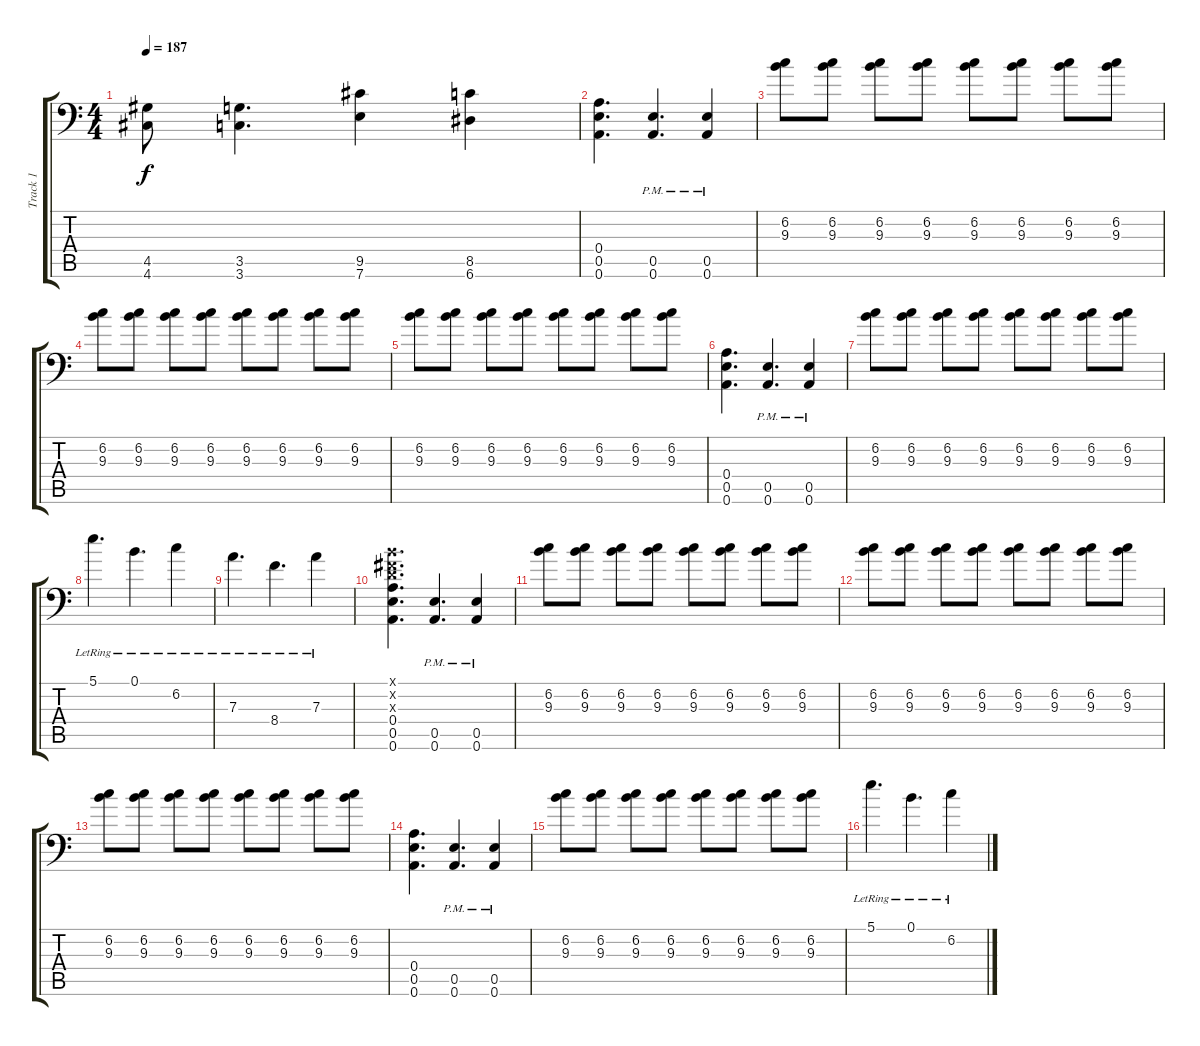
\track ("Track 1" "Track 1") {instrument distortionguitar}
\staff {score tabs}
\tuning (B3 Gb3 D3 A2 E2 A1) {hide}
\ts (4 4)
\tempo 187
\clef f4
\ks c
(4.5{t} 4.6{t}).8{dy f} (3.5 3.6).4{d} (9.5 7.6).4 (8.5 6.6).4 |
(0.4 0.5 0.6).4{d} (0.5{pm} 0.6{pm}).4{d} (0.5{pm} 0.6{pm}).4 |
(6.2 9.3).8 (6.2 9.3).8 (6.2 9.3).8 (6.2 9.3).8 (6.2 9.3).8 (6.2 9.3).8 (6.2 9.3).8 (6.2 9.3).8 |
(6.2 9.3).8 (6.2 9.3).8 (6.2 9.3).8 (6.2 9.3).8 (6.2 9.3).8 (6.2 9.3).8 (6.2 9.3).8 (6.2 9.3).8 |
(6.2 9.3).8 (6.2 9.3).8 (6.2 9.3).8 (6.2 9.3).8 (6.2 9.3).8 (6.2 9.3).8 (6.2 9.3).8 (6.2 9.3).8 |
(0.4 0.5 0.6).4{d} (0.5{pm} 0.6{pm}).4{d} (0.5{pm} 0.6{pm}).4 |
(6.2 9.3).8 (6.2 9.3).8 (6.2 9.3).8 (6.2 9.3).8 (6.2 9.3).8 (6.2 9.3).8 (6.2 9.3).8 (6.2 9.3).8 |
5.1{lr}.4{d} 0.1{lr}.4{d} 6.2{lr}.4 |
7.3{lr}.4{d} 8.4{lr}.4{d} 7.3{lr}.4 |
(0.1{x} 0.2{x} 0.3{x} 0.4 0.5 0.6).4{d} (0.5{pm} 0.6{pm}).4{d} (0.5{pm} 0.6{pm}).4 |
(6.2 9.3).8 (6.2 9.3).8 (6.2 9.3).8 (6.2 9.3).8 (6.2 9.3).8 (6.2 9.3).8 (6.2 9.3).8 (6.2 9.3).8 |
(6.2 9.3).8 (6.2 9.3).8 (6.2 9.3).8 (6.2 9.3).8 (6.2 9.3).8 (6.2 9.3).8 (6.2 9.3).8 (6.2 9.3).8 |
(6.2 9.3).8 (6.2 9.3).8 (6.2 9.3).8 (6.2 9.3).8 (6.2 9.3).8 (6.2 9.3).8 (6.2 9.3).8 (6.2 9.3).8 |
(0.4 0.5 0.6).4{d} (0.5{pm} 0.6{pm}).4{d} (0.5{pm} 0.6{pm}).4 |
(6.2 9.3).8 (6.2 9.3).8 (6.2 9.3).8 (6.2 9.3).8 (6.2 9.3).8 (6.2 9.3).8 (6.2 9.3).8 (6.2 9.3).8 |
5.1{lr}.4{d} 0.1{lr}.4{d} 6.2{lr}.4
